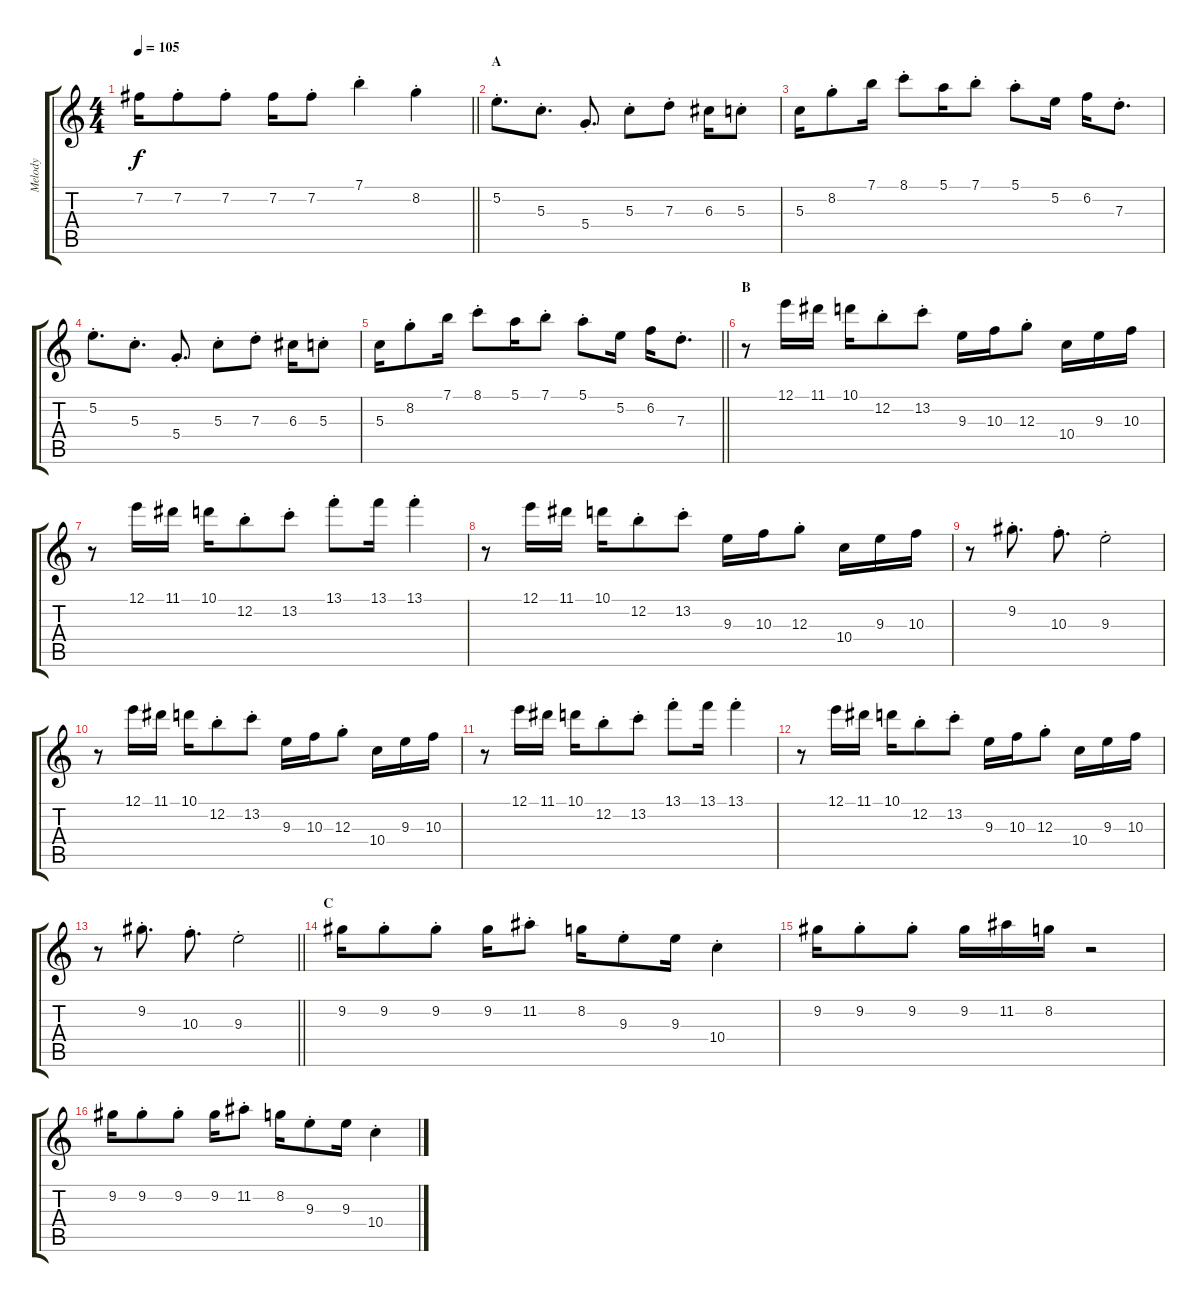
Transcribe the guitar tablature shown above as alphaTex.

\track ("Melody" "Melody") {instrument overdrivenguitar}
\staff {score tabs}
\tuning (E4 B3 G3 D3 A2 E2) {hide}
\ts (4 4)
\tempo 105
\clef g2
\barLineRight lightlight
\ks c
7.2.16{dy f instrument overdrivenguitar} 7.2{st}.8 7.2{st}.8 7.2.16 7.2{st}.8 7.1{st}.4 8.2{st}.4 |
\section ("" "A")
5.2{st}.8{d} 5.3{st}.8{d} 5.4{st}.8{d} 5.3{st}.8 7.3{st}.8 6.3.16 5.3{st}.8 |
5.3.16 8.2{st}.8 7.1.16 8.1{st}.8 5.1.16 7.1{st}.8 5.1{st}.8 5.2.16 6.2.16 7.3{st}.8{d} |
5.2{st}.8{d} 5.3{st}.8{d} 5.4{st}.8{d} 5.3{st}.8 7.3{st}.8 6.3.16 5.3{st}.8 |
\barLineRight lightlight
5.3.16 8.2{st}.8 7.1.16 8.1{st}.8 5.1.16 7.1{st}.8 5.1{st}.8 5.2.16 6.2.16 7.3{st}.8{d} |
\section ("" "B")
r.8 12.1.16 11.1.16 10.1.16 12.2{st}.8 13.2{st}.8 9.3.16 10.3.16 12.3{st}.8 10.4.16 9.3.16 10.3.16 |
r.8 12.1.16 11.1.16 10.1.16 12.2{st}.8 13.2{st}.8 13.1{st}.8 13.1.16 13.1{st}.4 |
r.8 12.1.16 11.1.16 10.1.16 12.2{st}.8 13.2{st}.8 9.3.16 10.3.16 12.3{st}.8 10.4.16 9.3.16 10.3.16 |
r.8 9.2{st}.8{d} 10.3{st}.8{d} 9.3{st}.2 |
r.8 12.1.16 11.1.16 10.1.16 12.2{st}.8 13.2{st}.8 9.3.16 10.3.16 12.3{st}.8 10.4.16 9.3.16 10.3.16 |
r.8 12.1.16 11.1.16 10.1.16 12.2{st}.8 13.2{st}.8 13.1{st}.8 13.1.16 13.1{st}.4 |
r.8 12.1.16 11.1.16 10.1.16 12.2{st}.8 13.2{st}.8 9.3.16 10.3.16 12.3{st}.8 10.4.16 9.3.16 10.3.16 |
\barLineRight lightlight
r.8 9.2{st}.8{d} 10.3{st}.8{d} 9.3{st}.2 |
\section ("" "C")
9.2.16 9.2{st}.8 9.2{st}.8 9.2.16 11.2{st}.8 8.2.16 9.3{st}.8 9.3.16 10.4{st}.4 |
9.2.16 9.2{st}.8 9.2{st}.8 9.2.16 11.2.16 8.2.16 r.2 |
9.2.16 9.2{st}.8 9.2{st}.8 9.2.16 11.2{st}.8 8.2.16 9.3{st}.8 9.3.16 10.4{st}.4
